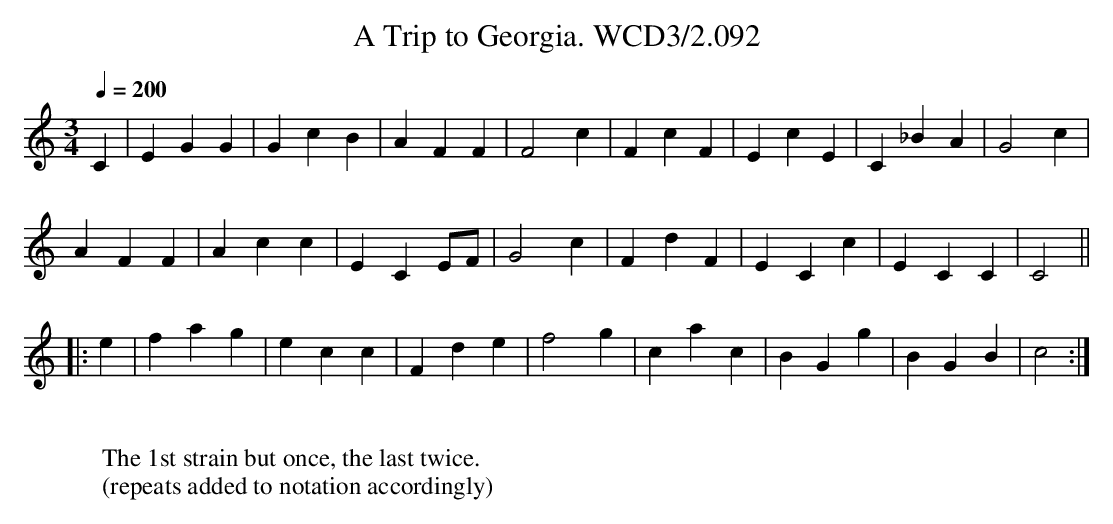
X:1
T:Trip to Georgia. WCD3/2.092, A
M:3/4
L:1/4
Q:1/4=200
K:C
C|EGG|GcB|AFF|F2c|FcF|EcE|C_BA|G2c|
AFF|Acc|ECE/F/|G2c|FdF|ECc|ECC|C2||
|:e|fag|ecc|Fde|f2g|cac|BGg|BGB|c2:|
W:
W:The 1st strain but once, the last twice.
W:(repeats added to notation accordingly)
